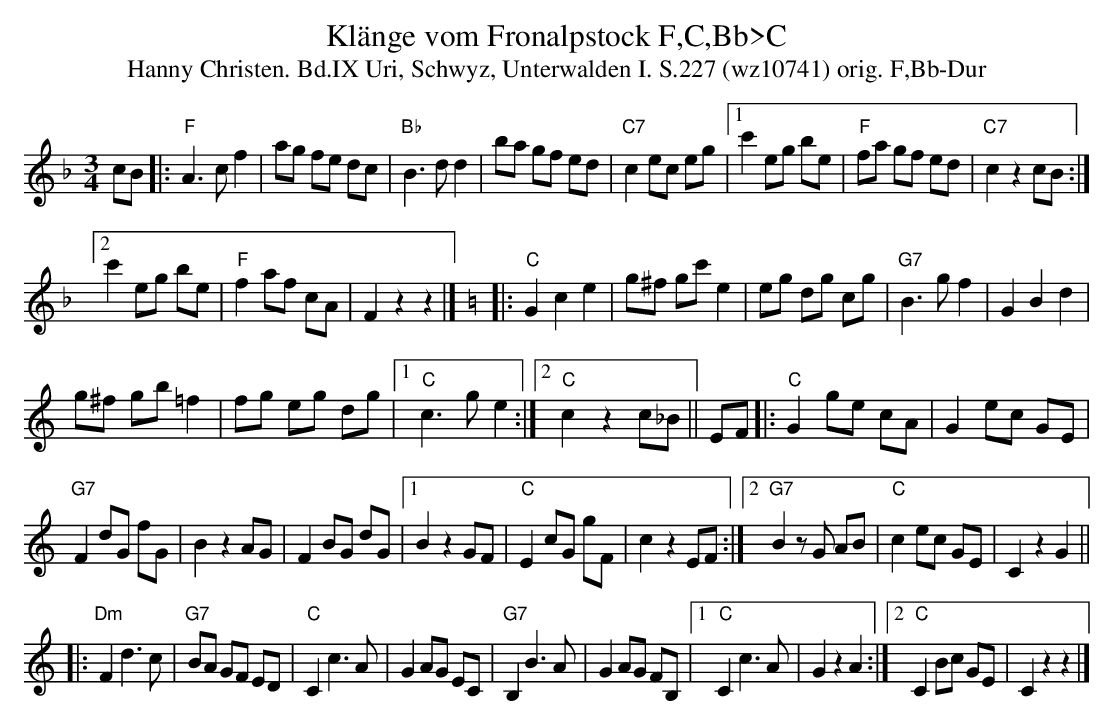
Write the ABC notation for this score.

X:1
T: Klänge vom Fronalpstock F,C,Bb>C
T:Hanny Christen. Bd.IX Uri, Schwyz, Unterwalden I. S.227 (wz10741) orig. F,Bb-Dur
M:3/4
L:1/8
K:F
cB |: "F"A3 c f2 | ag fe dc | "Bb"B3 d d2 | ba gf ed | "C7"c2 ec eg |1 c'2 eg be | "F"fa gf ed | "C7"c2 z2 cB :|2
c'2 eg be | "F"f2 af cA | F2 z2 z2 |] [K:C]|: "C"G2 c2 e2 | g^f gc' e2 | eg dg cg | "G7"B3 g f2 | G2 B2 d2 |
g^f gb =f2 | fg eg dg |1 "C"c3 g e2 :|2 "C"c2 z2 c_B || [K:C] EF |:"C"G2 ge cA | G2 ec GE |
"G7"F2 dG fG | B2 z2 AG | F2 BG dG |1 B2 z2 GF | "C"E2 cG gF | c2 z2 EF :|2 "G7"B2 zG AB | "C"c2 ec GE | C2 z2 G2 ||
|: "Dm"F2 d3 c | "G7"BA GF ED | "C"C2 c3 A | G2 AG EC | "G7"B,2 B3 A | G2 AG FB, |1 "C"C2 c3 A | G2 z2 A2 :|2 "C"C2 Bc GE | C2 z2z2 |]
